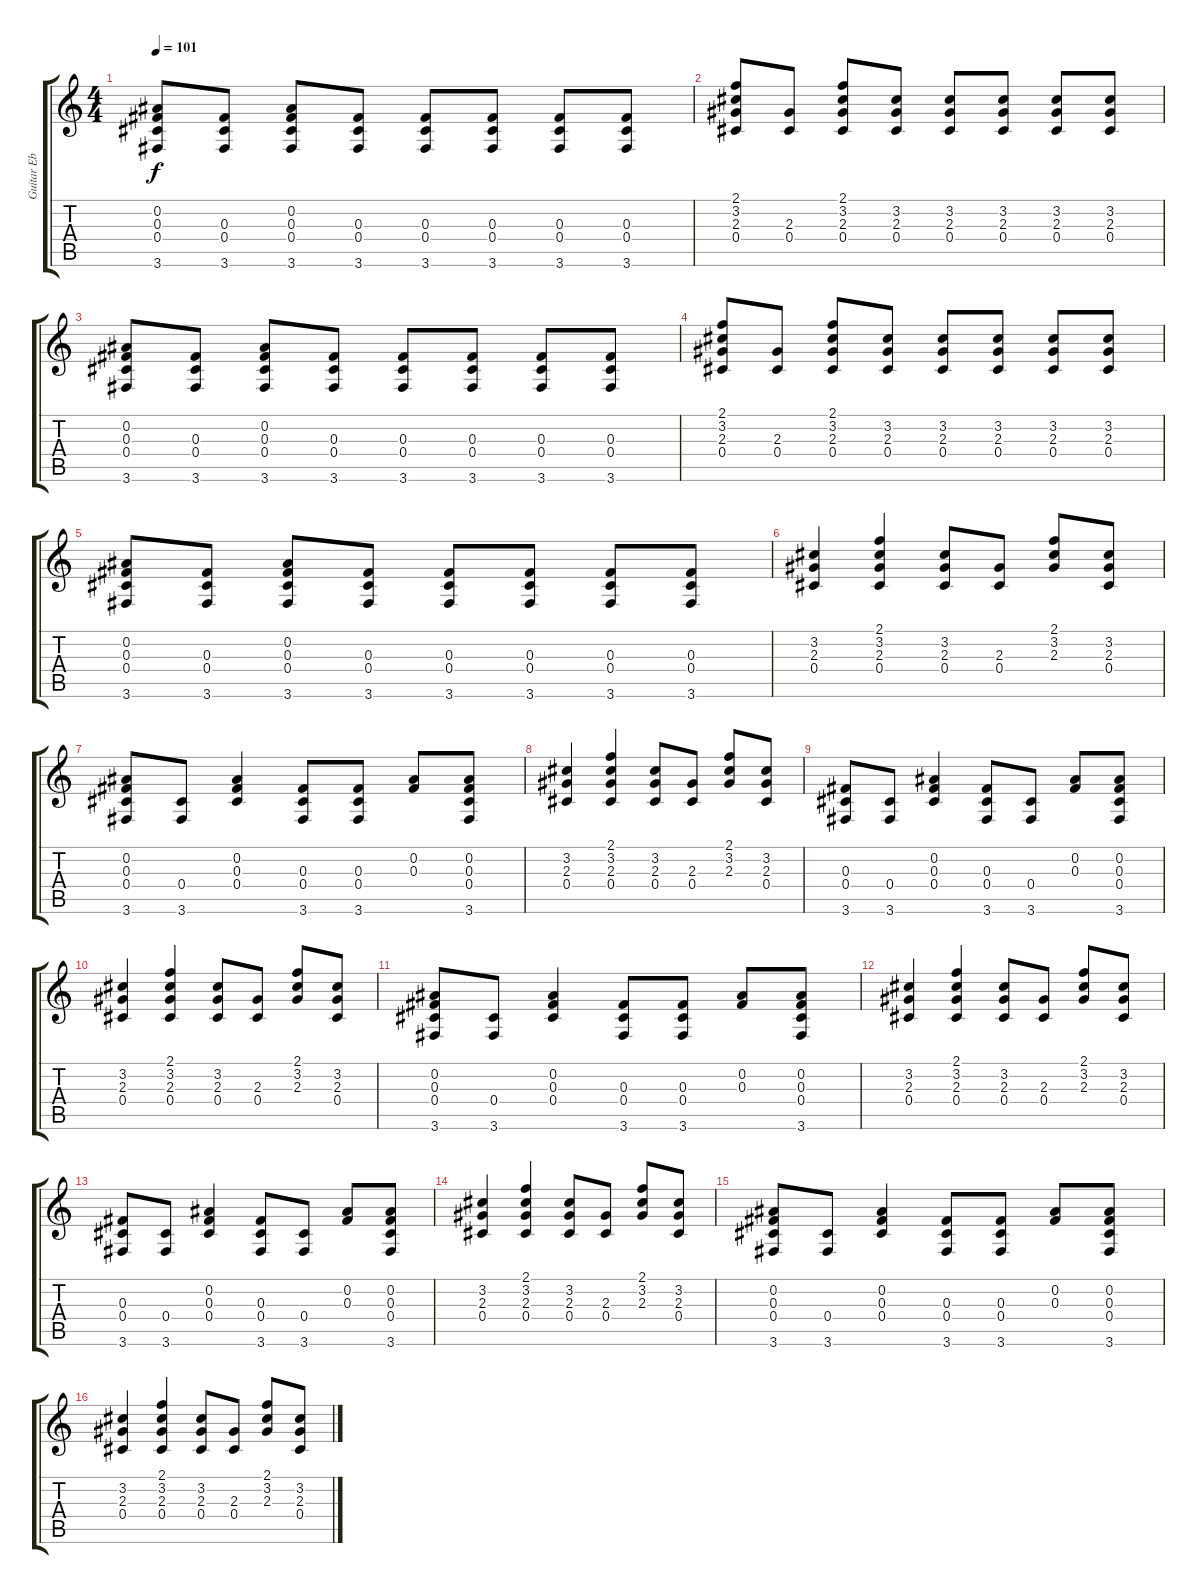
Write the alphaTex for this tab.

\track ("Guitar Eb 1" "Guitar Eb ") {instrument electricguitarjazz}
\staff {score tabs}
\tuning (Eb4 Bb3 Gb3 Db3 Ab2 Eb2) {hide}
\ts (4 4)
\tempo 101
\clef g2
\ks c
(0.2 0.3 0.4 3.6).8{dy f} (0.3 0.4 3.6).8 (0.2 0.3 0.4 3.6).8 (0.3 0.4 3.6).8 (0.3 0.4 3.6).8 (0.3 0.4 3.6).8 (0.3 0.4 3.6).8 (0.3 0.4 3.6).8 |
(2.1 3.2 2.3 0.4).8 (2.3 0.4).8 (2.1 3.2 2.3 0.4).8 (3.2 2.3 0.4).8 (3.2 2.3 0.4).8 (3.2 2.3 0.4).8 (3.2 2.3 0.4).8 (3.2 2.3 0.4).8 |
(0.2 0.3 0.4 3.6).8 (0.3 0.4 3.6).8 (0.2 0.3 0.4 3.6).8 (0.3 0.4 3.6).8 (0.3 0.4 3.6).8 (0.3 0.4 3.6).8 (0.3 0.4 3.6).8 (0.3 0.4 3.6).8 |
(2.1 3.2 2.3 0.4).8 (2.3 0.4).8 (2.1 3.2 2.3 0.4).8 (3.2 2.3 0.4).8 (3.2 2.3 0.4).8 (3.2 2.3 0.4).8 (3.2 2.3 0.4).8 (3.2 2.3 0.4).8 |
(0.2 0.3 0.4 3.6).8 (0.3 0.4 3.6).8 (0.2 0.3 0.4 3.6).8 (0.3 0.4 3.6).8 (0.3 0.4 3.6).8 (0.3 0.4 3.6).8 (0.3 0.4 3.6).8 (0.3 0.4 3.6).8 |
(3.2 2.3 0.4).4 (2.1 3.2 2.3 0.4).4 (3.2 2.3 0.4).8 (2.3 0.4).8 (2.1 3.2 2.3).8 (3.2 2.3 0.4).8 |
(0.2 0.3 0.4 3.6).8 (0.4 3.6).8 (0.2 0.3 0.4).4 (0.3 0.4 3.6).8 (0.3 0.4 3.6).8 (0.2 0.3).8 (0.2 0.3 0.4 3.6).8 |
(3.2 2.3 0.4).4 (2.1 3.2 2.3 0.4).4 (3.2 2.3 0.4).8 (2.3 0.4).8 (2.1 3.2 2.3).8 (3.2 2.3 0.4).8 |
(0.3 0.4 3.6).8 (0.4 3.6).8 (0.2 0.3 0.4).4 (0.3 0.4 3.6).8 (0.4 3.6).8 (0.2 0.3).8 (0.2 0.3 0.4 3.6).8 |
(3.2 2.3 0.4).4 (2.1 3.2 2.3 0.4).4 (3.2 2.3 0.4).8 (2.3 0.4).8 (2.1 3.2 2.3).8 (3.2 2.3 0.4).8 |
(0.2 0.3 0.4 3.6).8 (0.4 3.6).8 (0.2 0.3 0.4).4 (0.3 0.4 3.6).8 (0.3 0.4 3.6).8 (0.2 0.3).8 (0.2 0.3 0.4 3.6).8 |
(3.2 2.3 0.4).4 (2.1 3.2 2.3 0.4).4 (3.2 2.3 0.4).8 (2.3 0.4).8 (2.1 3.2 2.3).8 (3.2 2.3 0.4).8 |
(0.3 0.4 3.6).8 (0.4 3.6).8 (0.2 0.3 0.4).4 (0.3 0.4 3.6).8 (0.4 3.6).8 (0.2 0.3).8 (0.2 0.3 0.4 3.6).8 |
(3.2 2.3 0.4).4 (2.1 3.2 2.3 0.4).4 (3.2 2.3 0.4).8 (2.3 0.4).8 (2.1 3.2 2.3).8 (3.2 2.3 0.4).8 |
(0.2 0.3 0.4 3.6).8 (0.4 3.6).8 (0.2 0.3 0.4).4 (0.3 0.4 3.6).8 (0.3 0.4 3.6).8 (0.2 0.3).8 (0.2 0.3 0.4 3.6).8 |
(3.2 2.3 0.4).4 (2.1 3.2 2.3 0.4).4 (3.2 2.3 0.4).8 (2.3 0.4).8 (2.1 3.2 2.3).8 (3.2 2.3 0.4).8
